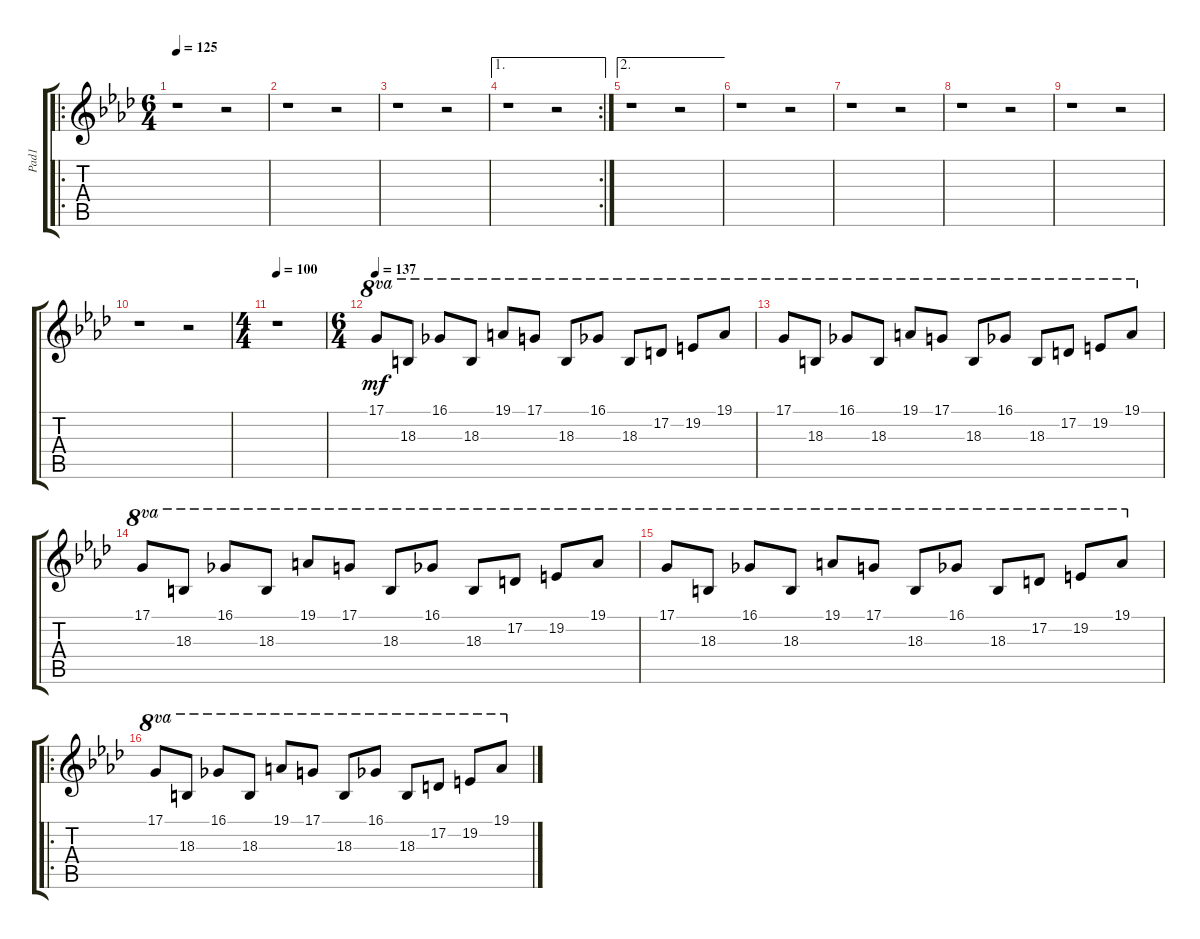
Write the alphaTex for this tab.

\track ("Pad1" "Pad1") {instrument pad1newage}
\staff {score tabs}
\tuning (D4 A3 F3 C3 G2 D2) {hide}
\ro
\ts (6 4)
\tempo 125
\clef g2
\ks ab
r.1{dy mf instrument pad1newage} r.2 |
r.1 r.2 |
r.1 r.2 |
\ae 1
\rc 2
r.1 r.2 |
\ae 2
r.1 r.2 |
r.1 r.2 |
r.1 r.2 |
r.1 r.2 |
r.1 r.2 |
r.1 r.2 |
\ts (4 4)
\tempo 100
r.1 |
\ts (6 4)
\tempo 137
17.1.8{ot 8va} 18.3.8{ot 8va} 16.1.8{ot 8va} 18.3.8{ot 8va} 19.1.8{ot 8va} 17.1.8{ot 8va} 18.3.8{ot 8va} 16.1.8{ot 8va} 18.3.8{ot 8va} 17.2.8{ot 8va} 19.2.8{ot 8va} 19.1.8{ot 8va} |
17.1.8{ot 8va} 18.3.8{ot 8va} 16.1.8{ot 8va} 18.3.8{ot 8va} 19.1.8{ot 8va} 17.1.8{ot 8va} 18.3.8{ot 8va} 16.1.8{ot 8va} 18.3.8{ot 8va} 17.2.8{ot 8va} 19.2.8{ot 8va} 19.1.8{ot 8va} |
17.1.8{ot 8va} 18.3.8{ot 8va} 16.1.8{ot 8va} 18.3.8{ot 8va} 19.1.8{ot 8va} 17.1.8{ot 8va} 18.3.8{ot 8va} 16.1.8{ot 8va} 18.3.8{ot 8va} 17.2.8{ot 8va} 19.2.8{ot 8va} 19.1.8{ot 8va} |
17.1.8{ot 8va} 18.3.8{ot 8va} 16.1.8{ot 8va} 18.3.8{ot 8va} 19.1.8{ot 8va} 17.1.8{ot 8va} 18.3.8{ot 8va} 16.1.8{ot 8va} 18.3.8{ot 8va} 17.2.8{ot 8va} 19.2.8{ot 8va} 19.1.8{ot 8va} |
\ro
17.1.8{ot 8va} 18.3.8{ot 8va} 16.1.8{ot 8va} 18.3.8{ot 8va} 19.1.8{ot 8va} 17.1.8{ot 8va} 18.3.8{ot 8va} 16.1.8{ot 8va} 18.3.8{ot 8va} 17.2.8{ot 8va} 19.2.8{ot 8va} 19.1.8{ot 8va}
